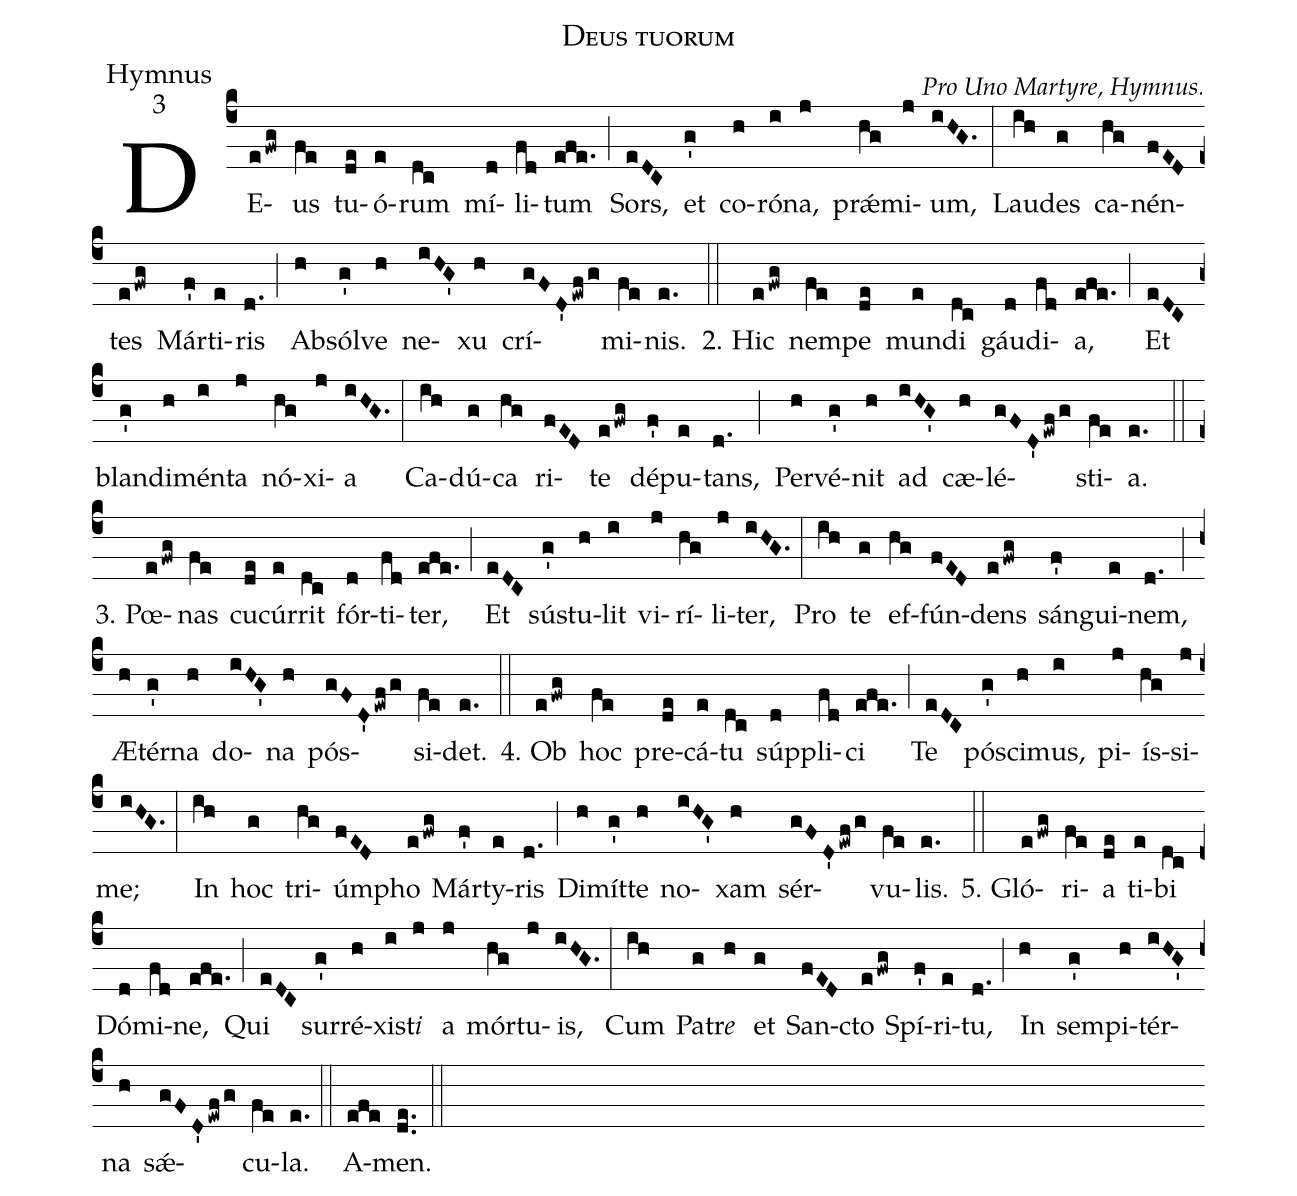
name:Deus tuorum;
office-part:Hymnus;
mode:3;
commentary:Pro Uno Martyre, Hymnus.;
%%
(c4)DE(efwg)us(fe) tu(de)ó(e)rum(dc) mí(d)li(fd)tum(efe.) (;)
Sors,(eDC) et(g') co(h)ró(i)na,(j) prǽ(hg)mi(j)um,(iHG.) (:)
Lau(ih)des(g) ca(hg)nén(fED)tes(efwg) Már(f')ti(e)ris(d.) (;)
Ab(h)sól(g')ve(h) ne(iHG')xu(h) crí(gFD'ewfg)mi(fe)nis.(e.) (::)

2. Hic(efwg) nem(fe)pe(de) mun(e)di(dc) gáu(d)di(fd)a,(efe.) (;)
Et(eDC) blan(g')di(h)mén(i)ta(j) nó(hg)xi(j)a(iHG.) (:)
Ca(ih)dú(g)ca(hg) ri(fED)te(efwg) dé(f')pu(e)tans,(d.) (;)
Per(h)vé(g')nit(h) ad(iHG') cæ(h)lé(gFD'ewfg)sti(fe)a.(e.) (::)

3. Pœ(efwg)nas(fe) cu(de)cúr(e)rit(dc) fór(d)ti(fd)ter,(efe.) (;)
Et(eDC) sú(g')stu(h)lit(i) vi(j)rí(hg)li(j)ter,(iHG.) (:)
Pro(ih) te(g) ef(hg)fún(fED)dens(efwg) sán(f')gui(e)nem,(d.) (;)
Æ(h)tér(g')na(h) do(iHG')na(h) pós(gFD'ewfg)si(fe)det.(e.) (::)

4. Ob(efwg) hoc(fe) pre(de)cá(e)tu(dc) súp(d)pli(fd)ci(efe.) (;)
Te(eDC) pó(g')sci(h)mus,(i) pi(j)ís(hg)si(j)me;(iHG.) (:)
In(ih) hoc(g) tri(hg)úm(fED)pho(efwg) Már(f')ty(e)ris(d.) (;)
Di(h)mít(g')te(h) no(iHG')xam(h) sér(gFD'ewfg)vu(fe)lis.(e.) (::)

5. Gló(efwg)ri(fe)a(de) ti(e)bi(dc) Dó(d)mi(fd)ne,(efe.) (;)
Qui(eDC) sur(g')ré(h)xi(i)st<i>i</i>(j) a(j) mór(hg)tu(j)is,(iHG.) (:)
Cum(ih) Pa(g)tr<i>e</i>(h) et(g) San(fED)cto(efwg) Spí(f')ri(e)tu,(d.) (;)
In(h) sem(g')pi(h)tér(iHG')na(h) sǽ(gFD'ewfg)cu(fe)la.(e.) (::)
A(efe)men.(de..) (::)
